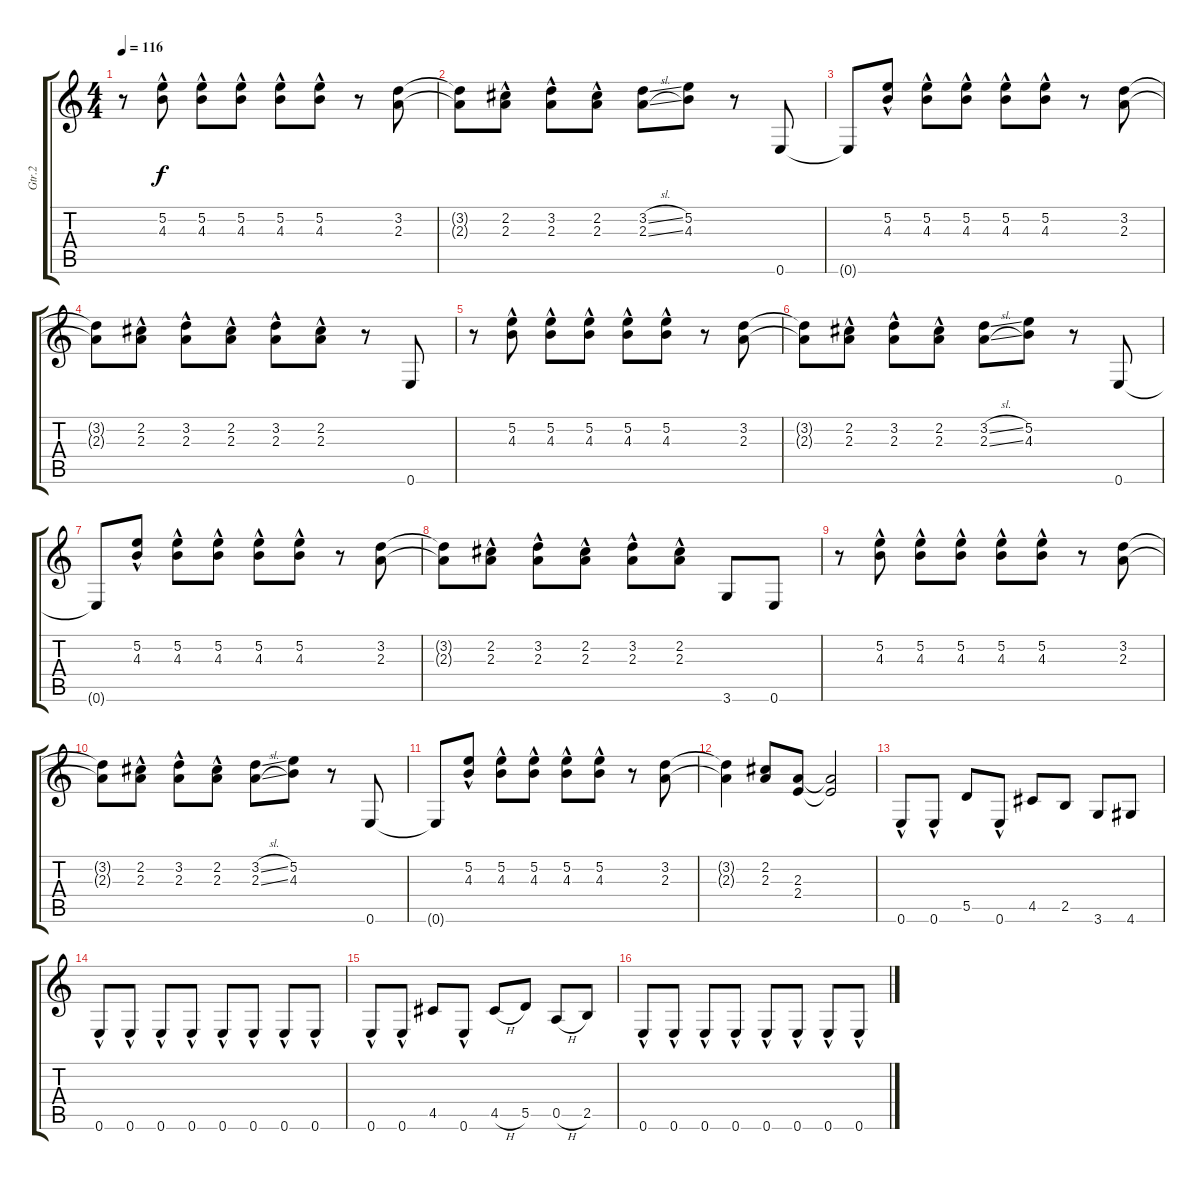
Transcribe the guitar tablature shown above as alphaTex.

\track ("Gtr.2" "Gtr.2") {instrument overdrivenguitar}
\staff {score tabs}
\tuning (E4 B3 G3 D3 A2 E2) {hide}
\ts (4 4)
\tempo 116
\clef g2
\ks c
r.8{dy f instrument overdrivenguitar} (5.2{hac} 4.3{hac}).8 (5.2{hac} 4.3{hac}).8 (5.2{hac} 4.3{hac}).8 (5.2{hac} 4.3{hac}).8 (5.2{hac} 4.3{hac}).8 r.8 (3.2 2.3).8 |
(3.2{t} 2.3{t}).8 (2.2{hac} 2.3{hac}).8 (3.2{hac} 2.3{hac}).8 (2.2{hac} 2.3{hac}).8 (3.2{sl} 2.3{sl}).8 (5.2 4.3).8 r.8 0.6.8 |
0.6{t}.8 (5.2{hac} 4.3{hac}).8 (5.2{hac} 4.3{hac}).8 (5.2{hac} 4.3{hac}).8 (5.2{hac} 4.3{hac}).8 (5.2{hac} 4.3{hac}).8 r.8 (3.2 2.3).8 |
(3.2{t} 2.3{t}).8 (2.2{hac} 2.3{hac}).8 (3.2{hac} 2.3{hac}).8 (2.2{hac} 2.3{hac}).8 (3.2{hac} 2.3{hac}).8 (2.2{hac} 2.3{hac}).8 r.8 0.6.8 |
r.8 (5.2{hac} 4.3{hac}).8 (5.2{hac} 4.3{hac}).8 (5.2{hac} 4.3{hac}).8 (5.2{hac} 4.3{hac}).8 (5.2{hac} 4.3{hac}).8 r.8 (3.2 2.3).8 |
(3.2{t} 2.3{t}).8 (2.2{hac} 2.3{hac}).8 (3.2{hac} 2.3{hac}).8 (2.2{hac} 2.3{hac}).8 (3.2{sl} 2.3{sl}).8 (5.2 4.3).8 r.8 0.6.8 |
0.6{t}.8 (5.2{hac} 4.3{hac}).8 (5.2{hac} 4.3{hac}).8 (5.2{hac} 4.3{hac}).8 (5.2{hac} 4.3{hac}).8 (5.2{hac} 4.3{hac}).8 r.8 (3.2 2.3).8 |
(3.2{t} 2.3{t}).8 (2.2{hac} 2.3{hac}).8 (3.2{hac} 2.3{hac}).8 (2.2{hac} 2.3{hac}).8 (3.2{hac} 2.3{hac}).8 (2.2{hac} 2.3{hac}).8 3.6.8 0.6.8 |
r.8 (5.2{hac} 4.3{hac}).8 (5.2{hac} 4.3{hac}).8 (5.2{hac} 4.3{hac}).8 (5.2{hac} 4.3{hac}).8 (5.2{hac} 4.3{hac}).8 r.8 (3.2 2.3).8 |
(3.2{t} 2.3{t}).8 (2.2{hac} 2.3{hac}).8 (3.2{hac} 2.3{hac}).8 (2.2{hac} 2.3{hac}).8 (3.2{sl} 2.3{sl}).8 (5.2 4.3).8 r.8 0.6.8 |
0.6{t}.8 (5.2{hac} 4.3{hac}).8 (5.2{hac} 4.3{hac}).8 (5.2{hac} 4.3{hac}).8 (5.2{hac} 4.3{hac}).8 (5.2{hac} 4.3{hac}).8 r.8 (3.2 2.3).8 |
(3.2{t} 2.3{t}).4 (2.2 2.3).8 (2.3 2.4).8 (2.3{t} 2.4{t}).2 |
0.6{hac}.8 0.6{hac}.8 5.5.8 0.6{hac}.8 4.5.8 2.5.8 3.6.8 4.6.8 |
0.6{hac}.8 0.6{hac}.8 0.6{hac}.8 0.6{hac}.8 0.6{hac}.8 0.6{hac}.8 0.6{hac}.8 0.6{hac}.8 |
0.6{hac}.8 0.6{hac}.8 4.5.8 0.6{hac}.8 4.5{h}.8 5.5.8 0.5{h}.8 2.5.8 |
0.6{hac}.8 0.6{hac}.8 0.6{hac}.8 0.6{hac}.8 0.6{hac}.8 0.6{hac}.8 0.6{hac}.8 0.6{hac}.8
